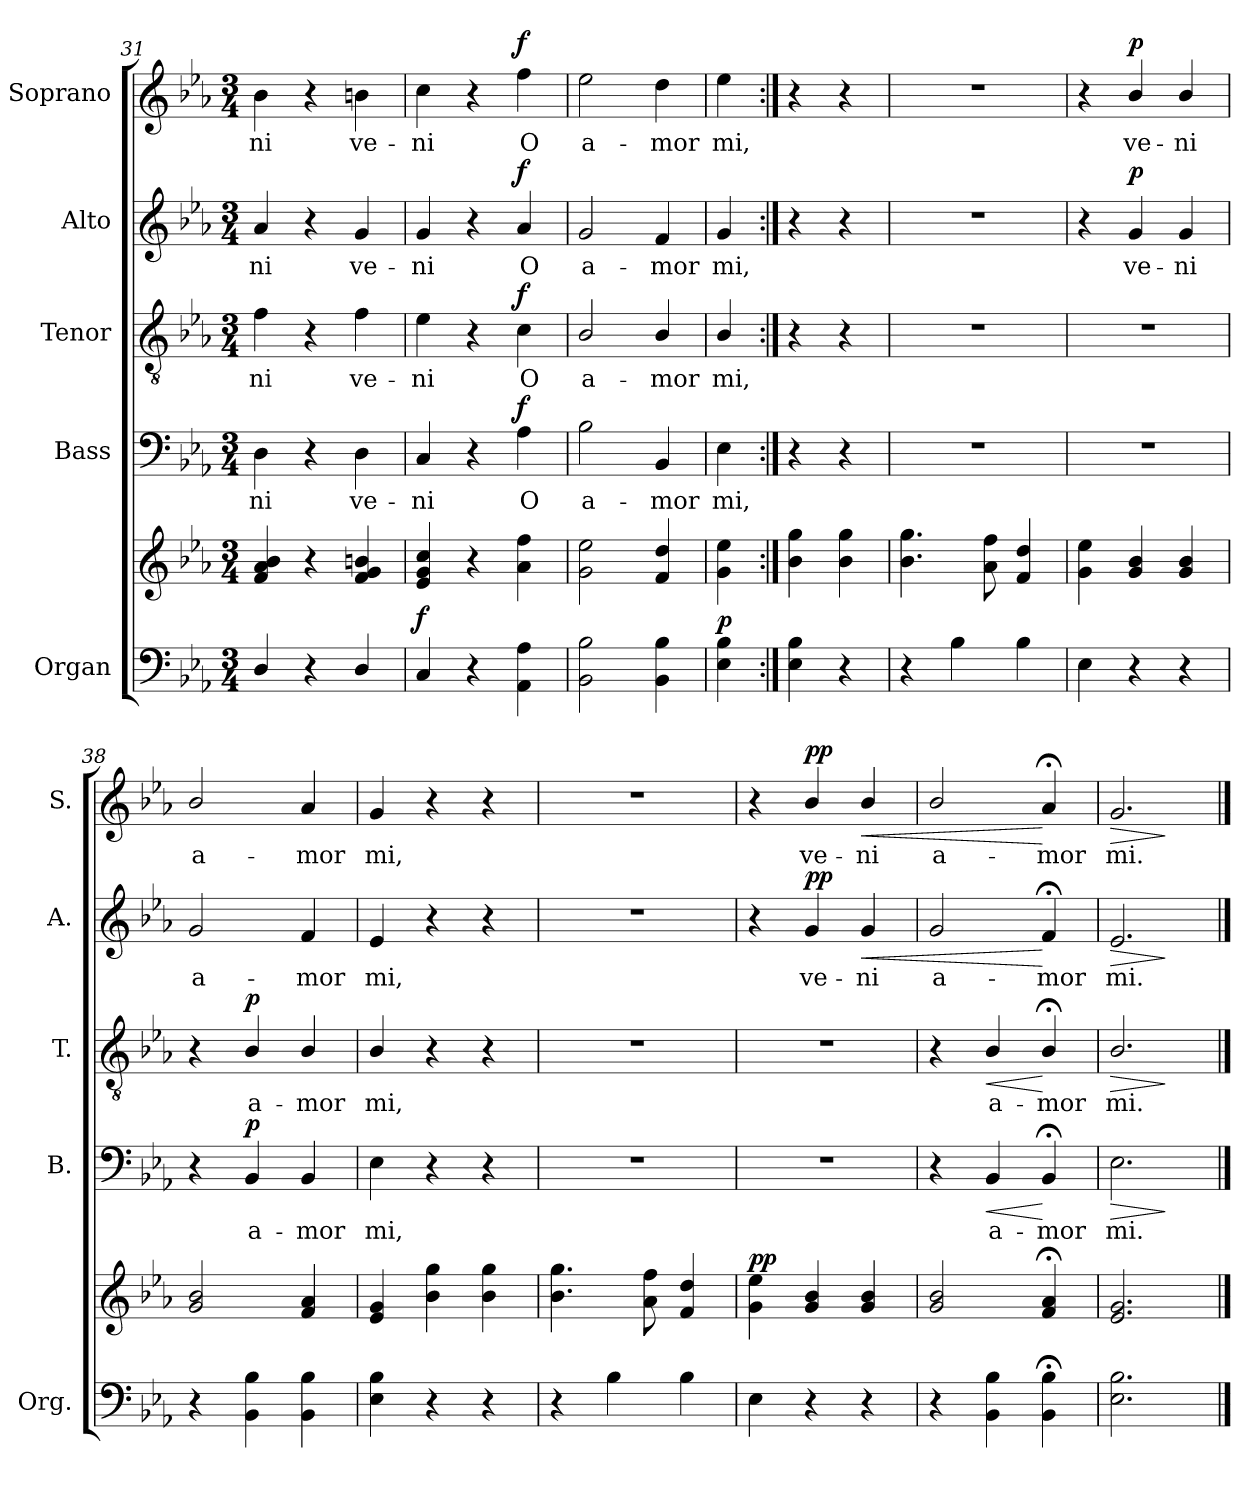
**kern	**kern	**dynam	**kern	**text	**dynam	**kern	**text	**dynam	**kern	**text	**dynam	**kern	**text	**dynam
*part5	*part5	*part5	*part4	*part4	*part4	*part3	*part3	*part3	*part2	*part2	*part2	*part1	*part1	*part1
*staff6	*staff5	*staff5/6	*staff4	*staff4	*staff4	*staff3	*staff3	*staff3	*staff2	*staff2	*staff2	*staff1	*staff1	*staff1
*I"Organ	*	*	*I"Bass	*	*	*I"Tenor	*	*	*I"Alto	*	*	*I"Soprano	*	*
*I'Org.	*	*	*I'B.	*	*	*I'T.	*	*	*I'A.	*	*	*I'S.	*	*
*clefF4	*clefG2	*	*clefF4	*	*	*clefGv2	*	*	*clefG2	*	*	*clefG2	*	*
*k[b-e-a-]	*k[b-e-a-]	*	*k[b-e-a-]	*	*	*k[b-e-a-]	*	*	*k[b-e-a-]	*	*	*k[b-e-a-]	*	*
*E-:	*E-:	*	*E-:	*	*	*E-:	*	*	*E-:	*	*	*E-:	*	*
*M3/4	*M3/4	*	*M3/4	*	*	*M3/4	*	*	*M3/4	*	*	*M3/4	*	*
=31	=31	=31	=31	=31	=31	=31	=31	=31	=31	=31	=31	=31	=31	=31
!	!	!	!	!LO:LY:b	!	!	!LO:LY:b	!	!	!LO:LY:b	!	!	!LO:LY:b	!
4D/	4f/ 4a-/ 4b-/	.	4D\	-ni	.	4f\	-ni	.	4a-/	-ni	.	4b-\	-ni	.
4r	4r	.	4r	.	.	4r	.	.	4r	.	.	4r	.	.
!	!	!	!	!LO:LY:b	!	!	!LO:LY:b	!	!	!LO:LY:b	!	!	!LO:LY:b	!
4D/	4f/ 4g/ 4bn/	.	4D\	ve-	.	4f\	ve-	.	4g/	ve-	.	4bn\	ve-	.
=32	=32	=32	=32	=32	=32	=32	=32	=32	=32	=32	=32	=32	=32	=32
!	!	!LO:DY:a=2	!	!LO:LY:b	!	!	!LO:LY:b	!	!	!LO:LY:b	!	!	!LO:LY:b	!
4C/	4e-/ 4g/ 4cc/	f	4C/	-ni	.	4e-\	-ni	.	4g/	-ni	.	4cc\	-ni	.
4r	4r	.	4r	.	.	4r	.	.	4r	.	.	4r	.	.
!	!	!	!	!LO:LY:b	!LO:DY:a	!	!LO:LY:b	!LO:DY:a	!	!LO:LY:b	!LO:DY:a	!	!LO:LY:b	!LO:DY:a
4AA-\ 4A-\	4a-\ 4ff\	.	4A-\	O	f	4c\	O	f	4a-/	O	f	4ff\	O	f
=33	=33	=33	=33	=33	=33	=33	=33	=33	=33	=33	=33	=33	=33	=33
!	!	!	!	!LO:LY:b	!	!	!LO:LY:b	!	!	!LO:LY:b	!	!	!LO:LY:b	!
2BB-\ 2B-\	2g\ 2ee-\	.	2B-\	a-	.	2B-/	a-	.	2g/	a-	.	2ee-\	a-	.
!	!	!	!	!LO:LY:b	!	!	!LO:LY:b	!	!	!LO:LY:b	!	!	!LO:LY:b	!
4BB-\ 4B-\	4f/ 4dd/	.	4BB-/	-mor	.	4B-/	-mor	.	4f/	-mor	.	4dd\	-mor	.
=34	=34	=34	=34	=34	=34	=34	=34	=34	=34	=34	=34	=34	=34	=34
!	!	!LO:DY:a=2	!	!LO:LY:b	!	!	!LO:LY:b	!	!	!LO:LY:b	!	!	!LO:LY:b	!
4E-\ 4B-\	4g\ 4ee-\	p	4E-\	mi,	.	4B-/	mi,	.	4g/	mi,	.	4ee-\	mi,	.
!!LO:PB:g=z
=35:|!	=35:|!	=35:|!	=35:|!	=35:|!	=35:|!	=35:|!	=35:|!	=35:|!	=35:|!	=35:|!	=35:|!	=35:|!	=35:|!	=35:|!
4E-\ 4B-\	4b-\ 4gg\	.	4r	.	.	4r	.	.	4r	.	.	4r	.	.
4r	4b-\ 4gg\	.	4r	.	.	4r	.	.	4r	.	.	4r	.	.
=36	=36	=36	=36	=36	=36	=36	=36	=36	=36	=36	=36	=36	=36	=36
4r	4.b-\ 4.gg\	.	2.r	.	.	2.r	.	.	2.r	.	.	2.r	.	.
4B-\	.	.	.	.	.	.	.	.	.	.	.	.	.	.
.	8a-\ 8ff\	.	.	.	.	.	.	.	.	.	.	.	.	.
4B-\	4f/ 4dd/	.	.	.	.	.	.	.	.	.	.	.	.	.
=37	=37	=37	=37	=37	=37	=37	=37	=37	=37	=37	=37	=37	=37	=37
4E-\	4g\ 4ee-\	.	2.r	.	.	2.r	.	.	4r	.	.	4r	.	.
!	!	!	!	!	!	!	!	!	!	!LO:LY:b	!LO:DY:a	!	!LO:LY:b	!LO:DY:a
4r	4g/ 4b-/	.	.	.	.	.	.	.	4g/	ve-	p	4b-/	ve-	p
!	!	!	!	!	!	!	!	!	!	!LO:LY:b	!	!	!LO:LY:b	!
4r	4g/ 4b-/	.	.	.	.	.	.	.	4g/	-ni	.	4b-/	-ni	.
=38	=38	=38	=38	=38	=38	=38	=38	=38	=38	=38	=38	=38	=38	=38
!	!	!	!	!	!	!	!	!	!	!LO:LY:b	!	!	!LO:LY:b	!
4r	2g/ 2b-/	.	4r	.	.	4r	.	.	2g/	a-	.	2b-/	a-	.
!	!	!	!	!LO:LY:b	!LO:DY:a	!	!LO:LY:b	!LO:DY:a	!	!	!	!	!	!
4BB-\ 4B-\	.	.	4BB-/	a-	p	4B-/	a-	p	.	.	.	.	.	.
!	!	!	!	!LO:LY:b	!	!	!LO:LY:b	!	!	!LO:LY:b	!	!	!LO:LY:b	!
4BB-\ 4B-\	4f/ 4a-/	.	4BB-/	-mor	.	4B-/	-mor	.	4f/	-mor	.	4a-/	-mor	.
=39	=39	=39	=39	=39	=39	=39	=39	=39	=39	=39	=39	=39	=39	=39
!	!	!	!	!LO:LY:b	!	!	!LO:LY:b	!	!	!LO:LY:b	!	!	!LO:LY:b	!
4E-\ 4B-\	4e-/ 4g/	.	4E-\	mi,	.	4B-/	mi,	.	4e-/	mi,	.	4g/	mi,	.
4r	4b-\ 4gg\	.	4r	.	.	4r	.	.	4r	.	.	4r	.	.
4r	4b-\ 4gg\	.	4r	.	.	4r	.	.	4r	.	.	4r	.	.
=40	=40	=40	=40	=40	=40	=40	=40	=40	=40	=40	=40	=40	=40	=40
4r	4.b-\ 4.gg\	.	2.r	.	.	2.r	.	.	2.r	.	.	2.r	.	.
4B-\	.	.	.	.	.	.	.	.	.	.	.	.	.	.
.	8a-\ 8ff\	.	.	.	.	.	.	.	.	.	.	.	.	.
4B-\	4f/ 4dd/	.	.	.	.	.	.	.	.	.	.	.	.	.
=41	=41	=41	=41	=41	=41	=41	=41	=41	=41	=41	=41	=41	=41	=41
!	!	!LO:DY:a	!	!	!	!	!	!	!	!	!	!	!	!
4E-\	4g\ 4ee-\	pp	2.r	.	.	2.r	.	.	4r	.	.	4r	.	.
!	!	!	!	!	!	!	!	!	!	!LO:LY:b	!LO:DY:a	!	!LO:LY:b	!LO:DY:a
4r	4g/ 4b-/	.	.	.	.	.	.	.	4g/	ve-	pp	4b-/	ve-	pp
!	!	!	!	!	!	!	!	!	!	!LO:LY:b	!LO:HP:b	!	!LO:LY:b	!LO:HP:b
4r	4g/ 4b-/	.	.	.	.	.	.	.	4g/	-ni	<	4b-/	-ni	<
=42	=42	=42	=42	=42	=42	=42	=42	=42	=42	=42	=42	=42	=42	=42
!	!	!	!	!	!	!	!	!	!	!LO:LY:b	!	!	!LO:LY:b	!
4r	2g/ 2b-/	.	4r	.	.	4r	.	.	2g/	a-	.	2b-/	a-	.
!	!	!	!	!LO:LY:b	!LO:HP:b	!	!LO:LY:b	!LO:HP:b	!	!	!	!	!	!
4BB-\ 4B-\	.	.	4BB-/	a-	<	4B-/	a-	<	.	.	.	.	.	.
!	!	!	!	!LO:LY:b	!	!	!LO:LY:b	!	!	!LO:LY:b	!	!	!LO:LY:b	!
4BB-\;< 4B-\;<	4f/;< 4a-/;<	.	4BB-;</	-mor	[	4B-;</	-mor	[	4f;</	-mor	[	4a-;</	-mor	[
=43	=43	=43	=43	=43	=43	=43	=43	=43	=43	=43	=43	=43	=43	=43
!	!	!	!	!LO:LY:b	!LO:HP:b	!	!LO:LY:b	!LO:HP:b	!	!LO:LY:b	!LO:HP:b	!	!LO:LY:b	!LO:HP:b
2.E-\ 2.B-\	2.e-/ 2.g/	.	2.E-\	mi.	>	2.B-/	mi.	>	2.e-/	mi.	>	2.g/	mi.	>
.	.	.	.	.	]	.	.	]	.	.	]	.	.	]
==	==	==	==	==	==	==	==	==	==	==	==	==	==	==
*-	*-	*-	*-	*-	*-	*-	*-	*-	*-	*-	*-	*-	*-	*-
